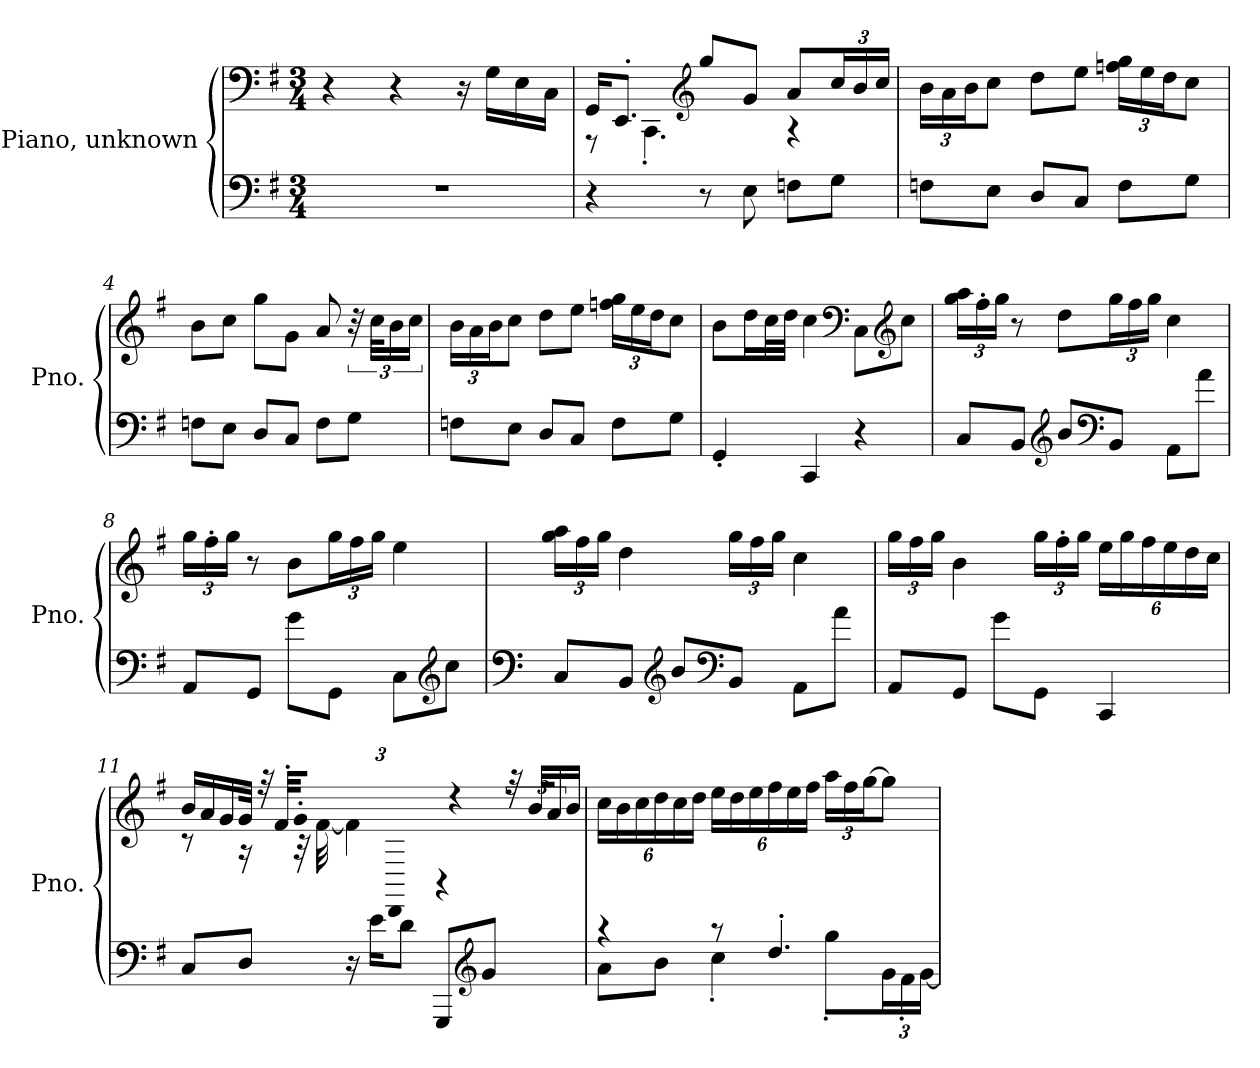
**kern	**kern
*part1	*part1
*staff2	*staff1
*I"Piano, unknown	*
*I'Pno.	*
*clefF4	*clefF4
*k[f#]	*k[f#]
*M3/4	*M3/4
*MM104	*MM104
=1	=1
2.r	4r
.	4r
.	16r
.	16G\LL
.	16E\
.	16C\JJ
=2	=2
*	*^
4r	16GG/KL	8r
.	8.EE'/J	.
.	.	4.CC'\
*	*clefG2	*
8r	8gg/L	.
8E\	8g/J	.
8Fn\L	8a/L	4r
*	*Xbrackettup	*
8G\J	24cc/L	.
.	24b/	.
.	24cc/JJ	.
*	*v	*v
=3	=3
8Fn\L	24b\LL
.	24a\
.	24b\J
8E\J	8cc\J
8D/L	8dd\L
8C/J	8ee\J
8F\L	24ffn\ 24gg\LL
.	24ee\
.	24dd\J
8G\J	8cc\J
=4	=4
8Fn\L	8b\L
8E\J	8cc\J
8D/L	8gg\L
8C/J	8g\J
8F\L	8a/
*	*brackettup
8G\J	48r
.	48cc\KLL
.	24b\
.	24cc\JJ
!!LO:LB:g=z
=5	=5
*	*Xbrackettup
8Fn\L	24b\LL
.	24a\
.	24b\J
8E\J	8cc\J
8D/L	8dd\L
8C/J	8ee\J
8F\L	24ffn\ 24gg\LL
.	24ee\
.	24dd\J
8G\J	8cc\J
=6	=6
4GG'/	8b\L
.	16dd\L
.	32cc\L
.	32dd\JJJ
4CC/	4cc\
*	*clefF4
4r	8C\L
*	*clefG2
.	8cc\J
=7	=7
8C/L	24gg\ 24aa\LL
.	24ff#'\
.	24gg\JJ
8BB/J	8r
*clefG2	*
8b/L	8dd\L
*clefF4	*
8BB/J	24gg\L
.	24ff#\
.	24gg\JJ
8AA\L	4cc\
8a\J	.
!!LO:LB:g=z
=8	=8
8AA/L	24gg\LL
.	24ff#'\
.	24gg\JJ
8GG/J	8r
8g\L	8b\L
8GG\J	24gg\L
.	24ff#\
.	24gg\JJ
8C\L	4ee\
*clefG2	*
8cc\J	.
=9	=9
*clefF4	*
8C/L	24gg\ 24aa\LL
.	24ff#\
.	24gg\JJ
8BB/J	4dd\
*clefG2	*
8b/L	.
*clefF4	*
8BB/J	24gg\LL
.	24ff#\
.	24gg\JJ
8AA\L	4cc\
8a\J	.
=10	=10
8AA/L	24gg\LL
.	24ff#\
.	24gg\JJ
8GG/J	4b\
8g\L	.
8GG\J	24gg\LL
.	24ff#'\
.	24gg\JJ
4CC/	24ee\LL
.	24gg\
.	24ff#\
.	24ee\
.	24dd\
.	24cc\JJ
!!LO:LB:g=z
=11	=11
*	*^
8C/L	24b/LL	8r
.	24a/	.
.	24g/	.
*	*brackettup	*
8D/J	48g/JJk	16r
.	48r	.
.	48f#'/KLL	.
.	16g'/JJ	32r
.	.	[32f#\
16r	4DD/	4f#\]
16e\KL	.	.
8d\J	.	.
8GGG/L	8r	4r
*clefG2	*	*
8g/J	48r	.
.	48b/KLL	.
.	24a/	.
.	24b/JJ	.
*	*v	*v
=12	=12
*^	*
*	*	*Xbrackettup
4r	8a\L	24cc\LL
.	.	24b\
.	.	24cc\
.	8b\J	24dd\
.	.	24cc\
.	.	24dd\JJ
8r	4cc'\	24ee\LL
.	.	24dd\
.	.	24ee\
4.dd'/	.	24ff#\
.	.	24ee\
.	.	24ff#\JJ
.	8gg'\L	24aa\LL
.	.	24ff#\
.	.	[24gg\J
*	*Xbrackettup	*
.	24g\L	8gg\J]
.	24f#'\	.
.	[24g\JJ	.
*v	*v	*
=	=
*-	*-
